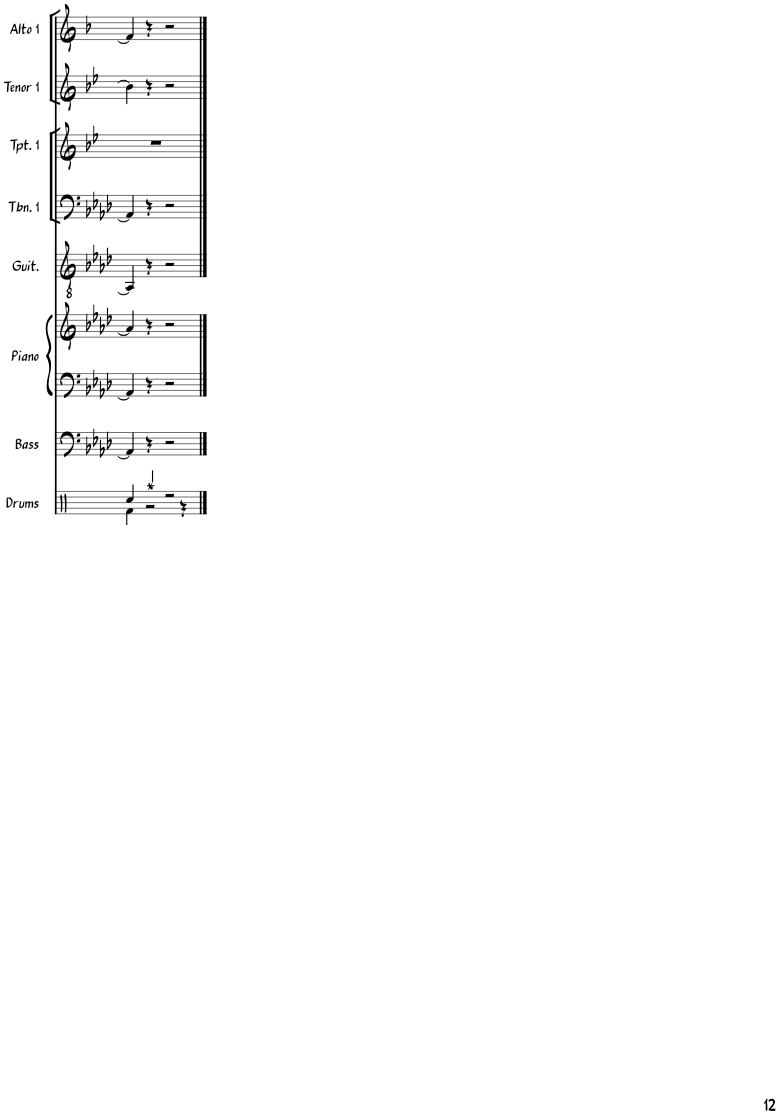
**kern	**kern	**kern	**kern	**kern	**kern	**kern	**kern	**kern
*part8	*part7	*part6	*part6	*part5	*part4	*part3	*part2	*part1
*staff9	*staff8	*staff7	*staff6	*staff5	*staff4	*staff3	*staff2	*staff1
*I"Drums	*I"Bass	*I"Piano	*	*I"Guitar	*I"Trombone 1	*I"Trumpet 1	*I"Tenor Sax 1	*I"Alto Sax 1
*I'Drums	*I'Bass	*I'Piano	*	*I'Guit.	*I'Tbn. 1	*I'Tpt. 1	*I'Tenor 1	*I'Alto 1
!!LO:PB:g=z
*clefX	*clefF4	*clefF4	*clefG2	*clefGv2	*clefF4	*clefG2	*clefG2	*clefG2
*	*Trd7c12	*	*	*	*	*Trd1c2	*Trd8c14	*Trd5c9
*k[]	*k[b-e-a-d-]	*k[b-e-a-d-]	*k[b-e-a-d-]	*k[b-e-a-d-]	*k[b-e-a-d-]	*k[b-e-]	*k[b-e-]	*k[b-]
*M4/4	*M4/4	*M4/4	*M4/4	*M4/4	*M4/4	*M4/4	*M4/4	*M4/4
=130	=130	=130	=130	=130	=130	=130	=130	=130
*^	*	*	*	*	*	*	*	*
4Rcc/	4Rf\	4AA-/]	4AA-/]	4a-/]	4AA-/]	4AA-/]	1r	4b-\]	4f/]
4Raa/	2r	4r	4r	4r	4r	4r	.	4r	4r
2r	.	2r	2r	2r	2r	2r	.	2r	2r
.	4r	.	.	.	.	.	.	.	.
*v	*v	*	*	*	*	*	*	*	*
==	==	==	==	==	==	==	==	==
*-	*-	*-	*-	*-	*-	*-	*-	*-
